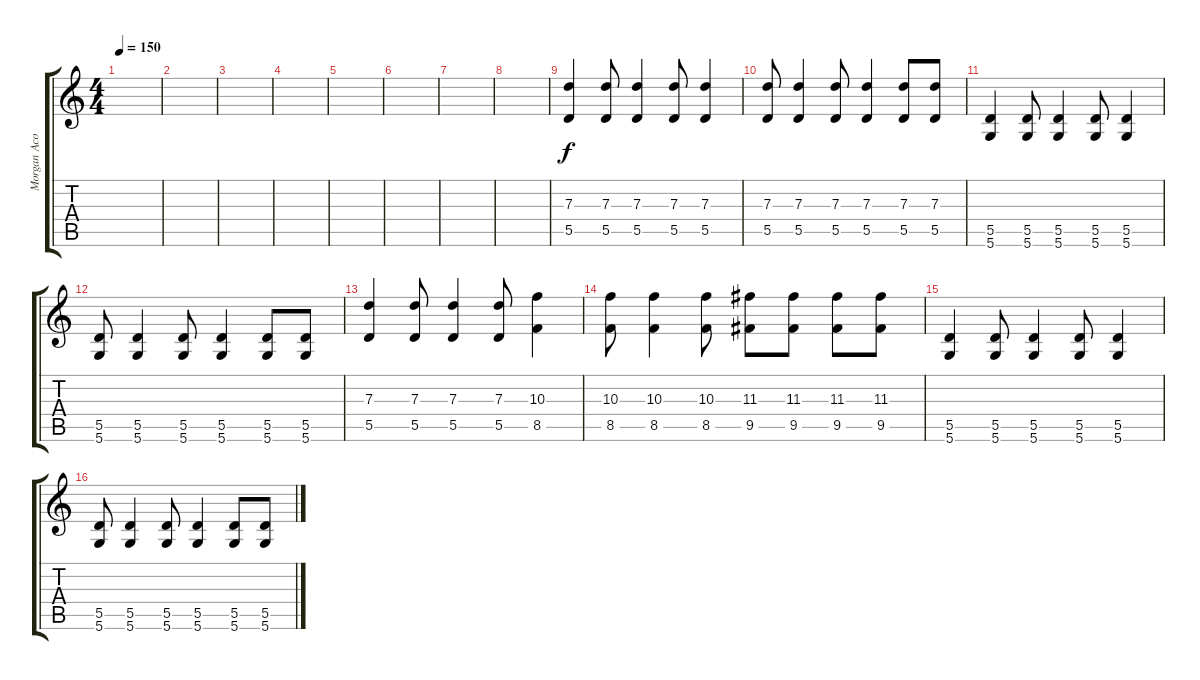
\track ("Morgan Acoustic" "Morgan Aco") {instrument acousticguitarnylon}
\staff {score tabs}
\tuning (E4 B3 G3 D3 A2 D2) {hide}
\ts (4 4)
\tempo 150
\clef g2
\ks c
|
|
|
|
|
|
|
|
(7.3 5.5).4 (7.3 5.5).8 (7.3 5.5).4 (7.3 5.5).8 (7.3 5.5).4 |
(7.3 5.5).8 (7.3 5.5).4 (7.3 5.5).8 (7.3 5.5).4 (7.3 5.5).8 (7.3 5.5).8 |
(5.5 5.6).4 (5.5 5.6).8 (5.5 5.6).4 (5.5 5.6).8 (5.5 5.6).4 |
(5.5 5.6).8 (5.5 5.6).4 (5.5 5.6).8 (5.5 5.6).4 (5.5 5.6).8 (5.5 5.6).8 |
(7.3 5.5).4 (7.3 5.5).8 (7.3 5.5).4 (7.3 5.5).8 (10.3 8.5).4 |
(10.3 8.5).8 (10.3 8.5).4 (10.3 8.5).8 (11.3 9.5).8 (11.3 9.5).8 (11.3 9.5).8 (11.3 9.5).8 |
(5.5 5.6).4 (5.5 5.6).8 (5.5 5.6).4 (5.5 5.6).8 (5.5 5.6).4 |
(5.5 5.6).8 (5.5 5.6).4 (5.5 5.6).8 (5.5 5.6).4 (5.5 5.6).8 (5.5 5.6).8
